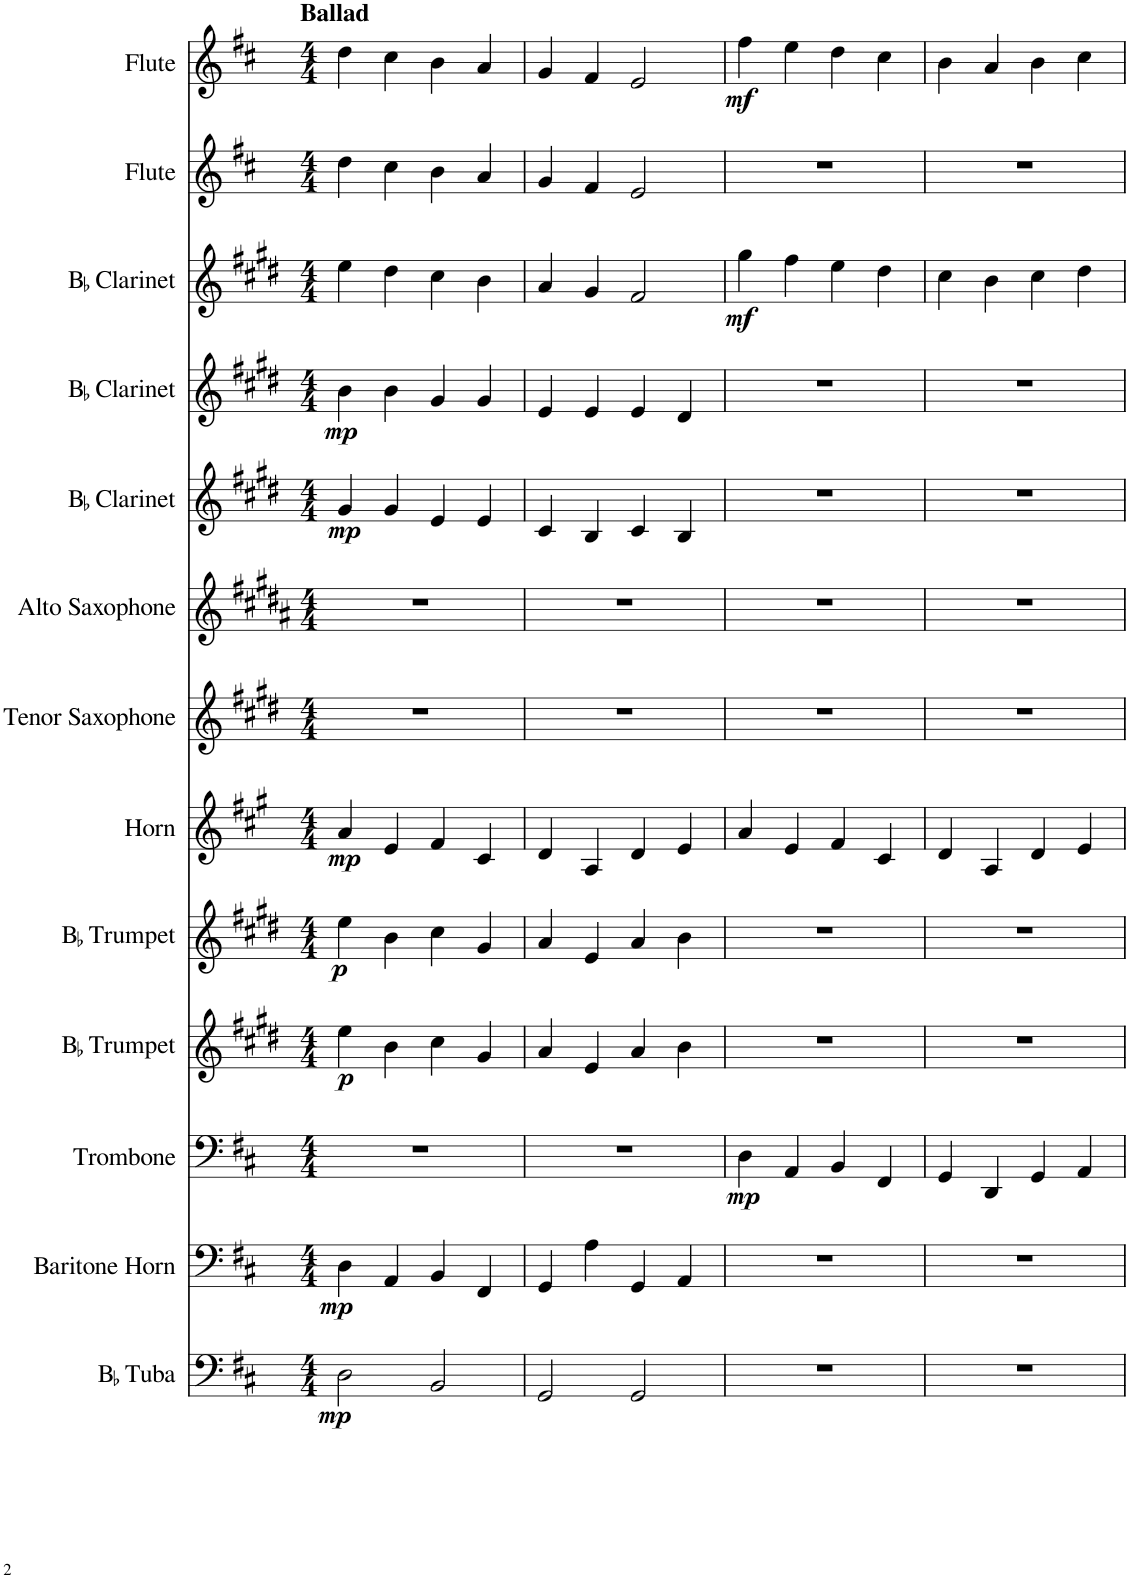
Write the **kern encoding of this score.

**kern	**dynam	**kern	**dynam	**kern	**dynam	**kern	**dynam	**kern	**dynam	**kern	**dynam	**kern	**kern	**kern	**dynam	**kern	**dynam	**kern	**dynam	**kern	**kern	**dynam
*part13	*part13	*part12	*part12	*part11	*part11	*part10	*part10	*part9	*part9	*part8	*part8	*part7	*part6	*part5	*part5	*part4	*part4	*part3	*part3	*part2	*part1	*part1
*staff13	*staff13	*staff12	*staff12	*staff11	*staff11	*staff10	*staff10	*staff9	*staff9	*staff8	*staff8	*staff7	*staff6	*staff5	*staff5	*staff4	*staff4	*staff3	*staff3	*staff2	*staff1	*staff1
*I"BaccidentalFlat Tuba	*	*I"Baritone Horn	*	*I"Trombone	*	*I"BaccidentalFlat Trumpet	*	*I"BaccidentalFlat Trumpet	*	*I"Horn	*	*I"Tenor Saxophone	*I"Alto Saxophone	*I"BaccidentalFlat Clarinet	*	*I"BaccidentalFlat Clarinet	*	*I"BaccidentalFlat Clarinet	*	*I"Flute	*I"Flute	*
*I'BaccidentalFlat Tu.	*	*I'Bar. Hn.	*	*I'Trb.	*	*I'BaccidentalFlat Tpt.	*	*I'BaccidentalFlat Tpt.	*	*I'Hn.	*	*I'T. Sax.	*I'A. Sax.	*I'BaccidentalFlat Cl.	*	*I'BaccidentalFlat Cl.	*	*I'BaccidentalFlat Cl.	*	*I'Fl.	*I'Fl.	*
*clefF4	*	*clefF4	*	*clefF4	*	*clefG2	*	*clefG2	*	*clefG2	*	*clefG2	*clefG2	*clefG2	*	*clefG2	*	*clefG2	*	*clefG2	*clefG2	*
*	*	*Trd4c7	*	*	*	*Trd1c2	*	*Trd1c2	*	*Trd4c7	*	*Trd8c14	*Trd5c9	*Trd1c2	*	*Trd1c2	*	*Trd1c2	*	*	*	*
*k[f#c#]	*	*k[f#c#]	*	*k[f#c#]	*	*k[f#c#g#d#]	*	*k[f#c#g#d#]	*	*k[f#c#g#]	*	*k[f#c#g#d#]	*k[f#c#g#d#a#]	*k[f#c#g#d#]	*	*k[f#c#g#d#]	*	*k[f#c#g#d#]	*	*k[f#c#]	*k[f#c#]	*
*M4/4	*	*M4/4	*	*M4/4	*	*M4/4	*	*M4/4	*	*M4/4	*	*M4/4	*M4/4	*M4/4	*	*M4/4	*	*M4/4	*	*M4/4	*M4/4	*
=1	=1	=1	=1	=1	=1	=1	=1	=1	=1	=1	=1	=1	=1	=1	=1	=1	=1	=1	=1	=1	=1	=1
!	!	!	!	!	!	!	!	!	!	!	!	!	!	!	!	!	!	!	!	!	!LO:TX:a:B:t=Ballad	!
!	!LO:DY:b	!	!LO:DY:b	!	!	!	!LO:DY:b	!	!LO:DY:b	!	!LO:DY:b	!	!	!	!LO:DY:b	!	!LO:DY:b	!	!	!	!	!
2D\	mp	4D\	mp	1r	.	4ee\	p	4ee\	p	4a/	mp	1r	1r	4g#/	mp	4b\	mp	4ee\	.	4dd\	4dd\	.
.	.	4AA/	.	.	.	4b\	.	4b\	.	4e/	.	.	.	4g#/	.	4b\	.	4dd#\	.	4cc#\	4cc#\	.
2BB/	.	4BB/	.	.	.	4cc#\	.	4cc#\	.	4f#/	.	.	.	4e/	.	4g#/	.	4cc#\	.	4b\	4b\	.
.	.	4FF#/	.	.	.	4g#/	.	4g#/	.	4c#/	.	.	.	4e/	.	4g#/	.	4b\	.	4a/	4a/	.
=2	=2	=2	=2	=2	=2	=2	=2	=2	=2	=2	=2	=2	=2	=2	=2	=2	=2	=2	=2	=2	=2	=2
2GG/	.	4GG/	.	1r	.	4a/	.	4a/	.	4d/	.	1r	1r	4c#/	.	4e/	.	4a/	.	4g/	4g/	.
.	.	4A\	.	.	.	4e/	.	4e/	.	4A/	.	.	.	4B/	.	4e/	.	4g#/	.	4f#/	4f#/	.
2GG/	.	4GG/	.	.	.	4a/	.	4a/	.	4d/	.	.	.	4c#/	.	4e/	.	2f#/	.	2e/	2e/	.
.	.	4AA/	.	.	.	4b\	.	4b\	.	4e/	.	.	.	4B/	.	4d#/	.	.	.	.	.	.
=3	=3	=3	=3	=3	=3	=3	=3	=3	=3	=3	=3	=3	=3	=3	=3	=3	=3	=3	=3	=3	=3	=3
!	!	!	!	!	!LO:DY:b	!	!	!	!	!	!	!	!	!	!	!	!	!	!LO:DY:b	!	!	!LO:DY:b
1r	.	1r	.	4D\	mp	1r	.	1r	.	4a/	.	1r	1r	1r	.	1r	.	4gg#\	mf	1r	4ff#\	mf
.	.	.	.	4AA/	.	.	.	.	.	4e/	.	.	.	.	.	.	.	4ff#\	.	.	4ee\	.
.	.	.	.	4BB/	.	.	.	.	.	4f#/	.	.	.	.	.	.	.	4ee\	.	.	4dd\	.
.	.	.	.	4FF#/	.	.	.	.	.	4c#/	.	.	.	.	.	.	.	4dd#\	.	.	4cc#\	.
=4	=4	=4	=4	=4	=4	=4	=4	=4	=4	=4	=4	=4	=4	=4	=4	=4	=4	=4	=4	=4	=4	=4
1r	.	1r	.	4GG/	.	1r	.	1r	.	4d/	.	1r	1r	1r	.	1r	.	4cc#\	.	1r	4b\	.
.	.	.	.	4DD/	.	.	.	.	.	4A/	.	.	.	.	.	.	.	4b\	.	.	4a/	.
.	.	.	.	4GG/	.	.	.	.	.	4d/	.	.	.	.	.	.	.	4cc#\	.	.	4b\	.
.	.	.	.	4AA/	.	.	.	.	.	4e/	.	.	.	.	.	.	.	4dd#\	.	.	4cc#\	.
=	=	=	=	=	=	=	=	=	=	=	=	=	=	=	=	=	=	=	=	=	=	=
*-	*-	*-	*-	*-	*-	*-	*-	*-	*-	*-	*-	*-	*-	*-	*-	*-	*-	*-	*-	*-	*-	*-
